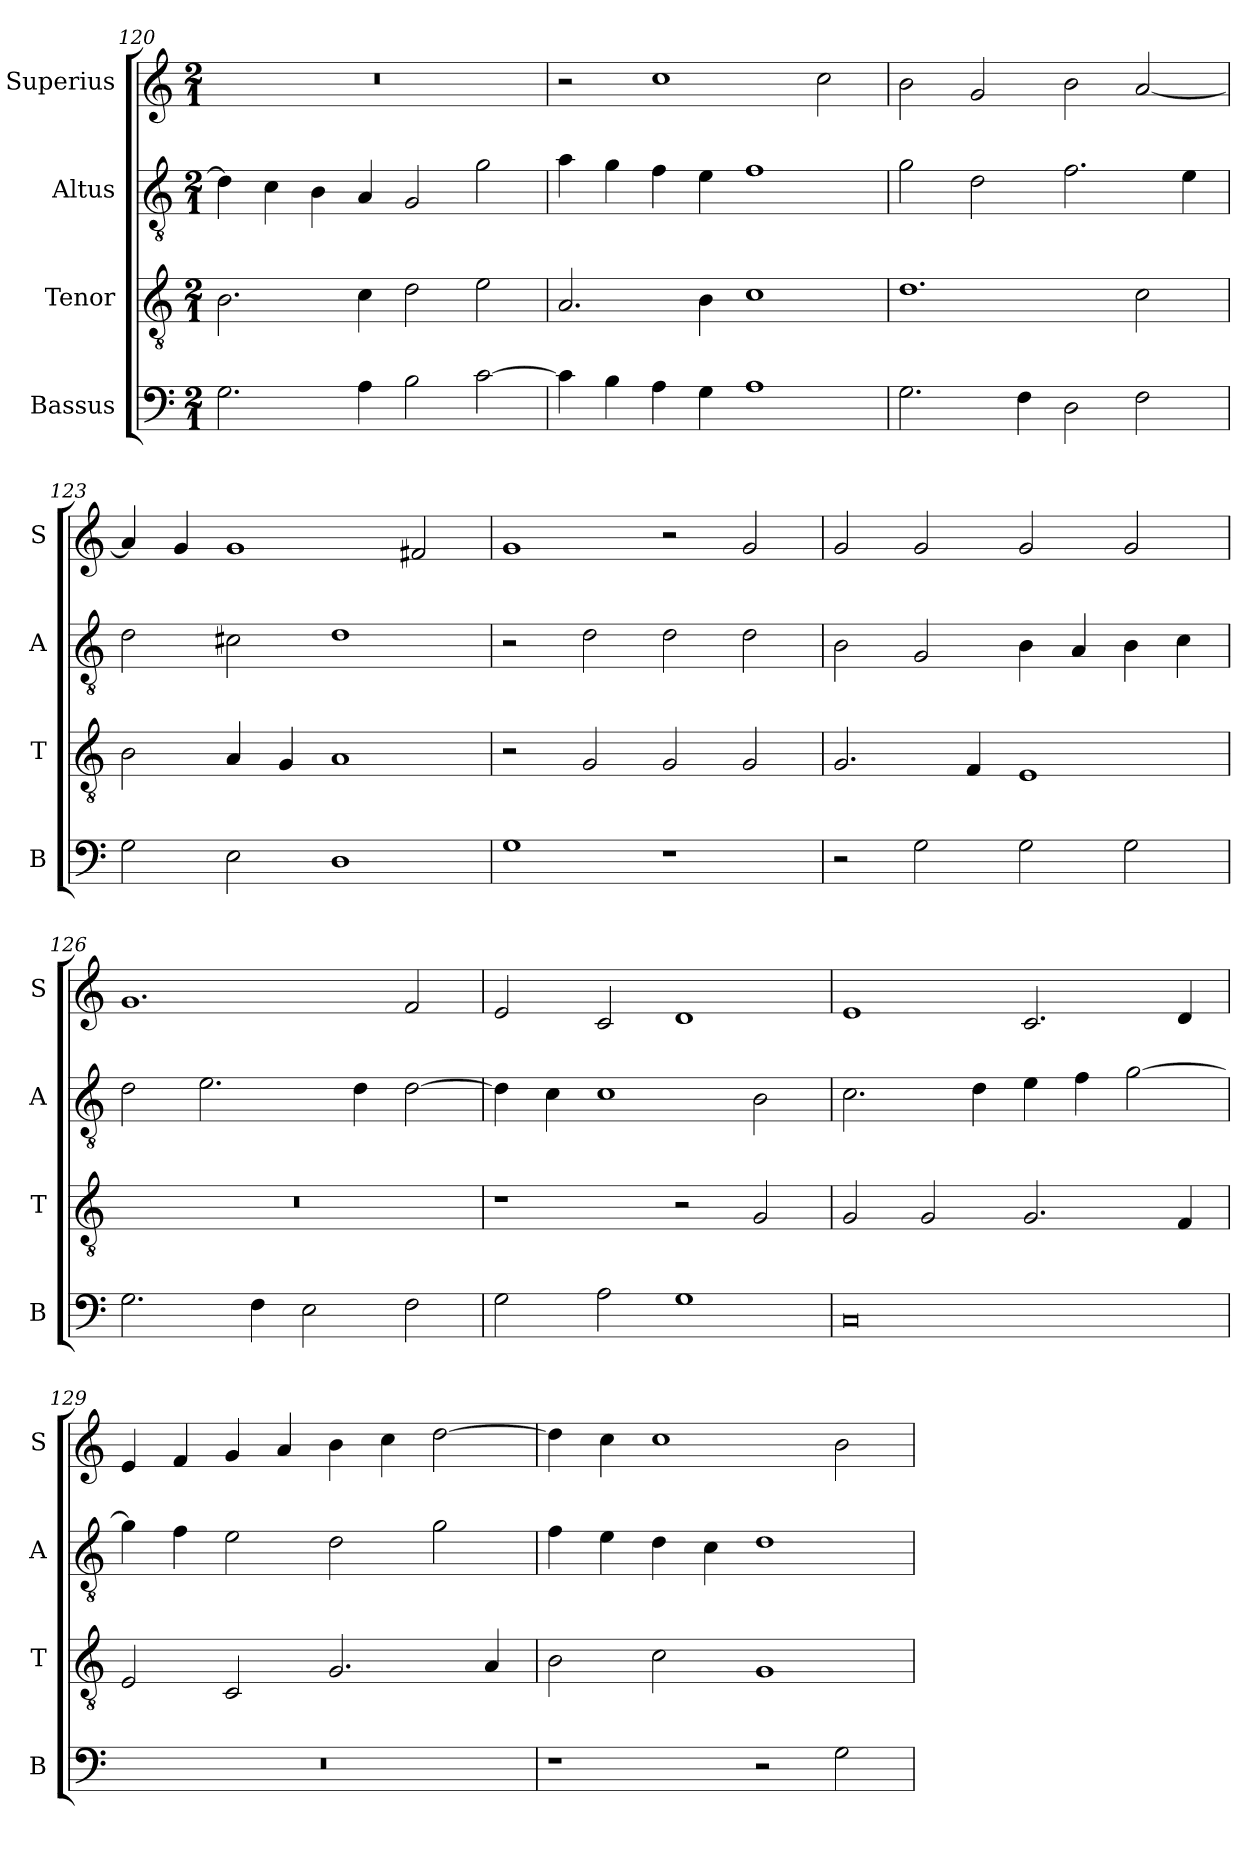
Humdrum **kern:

**kern	**kern	**kern	**kern
*part4	*part3	*part2	*part1
*staff4	*staff3	*staff2	*staff1
*I"Bassus	*I"Tenor	*I"Altus	*I"Superius
*I'B	*I'T	*I'A	*I'S
*clefF4	*clefGv2	*clefGv2	*clefG2
*k[]	*k[]	*k[]	*k[]
*C:	*C:	*C:	*C:
*M2/1	*M2/1	*M2/1	*M2/1
=120	=120	=120	=120
2.G	2.B	4d]	0r
.	.	4c	.
.	.	4B	.
4A	4c	4A	.
2B	2d	2G	.
[2c	2e	2g	.
=121	=121	=121	=121
4c]	2.A	4a	2r
4B	.	4g	.
4A	.	4f	1cc
4G	4B	4e	.
1A	1c	1f	.
.	.	.	2cc
=122	=122	=122	=122
2.G	1.d	2g	2b
.	.	2d	2g
4F	.	.	.
2D	.	2.f	2b
2F	2c	.	[2a
.	.	4e	.
=123	=123	=123	=123
2G	2B	2d	4a]
.	.	.	4g
2E	4A	2c#X	1g
.	4G	.	.
1D	1A	1d	.
.	.	.	2f#X
=124	=124	=124	=124
1G	2r	2r	1g
.	2G	2d	.
1r	2G	2d	2r
.	2G	2d	2g
=125	=125	=125	=125
2r	2.G	2B	2g
2G	.	2G	2g
.	4F	.	.
2G	1E	4B	2g
.	.	4A	.
2G	.	4B	2g
.	.	4c	.
=126	=126	=126	=126
2.G	0r	2d	1.g
.	.	2.e	.
4F	.	.	.
2E	.	.	.
.	.	4d	.
2F	.	[2d	2f
=127	=127	=127	=127
2G	1r	4d]	2e
.	.	4c	.
2A	.	1c	2c
1G	2r	.	1d
.	2G	2B	.
=128	=128	=128	=128
0C	2G	2.c	1e
.	2G	.	.
.	.	4d	.
.	2.G	4e	2.c
.	.	4f	.
.	.	[2g	.
.	4F	.	4d
=129	=129	=129	=129
0r	2E	4g]	4e
.	.	4f	4f
.	2C	2e	4g
.	.	.	4a
.	2.G	2d	4b
.	.	.	4cc
.	.	2g	[2dd
.	4A	.	.
=130	=130	=130	=130
1r	2B	4f	4dd]
.	.	4e	4cc
.	2c	4d	1cc
.	.	4c	.
2r	1G	1d	.
2G	.	.	2b
=	=	=	=
*-	*-	*-	*-
